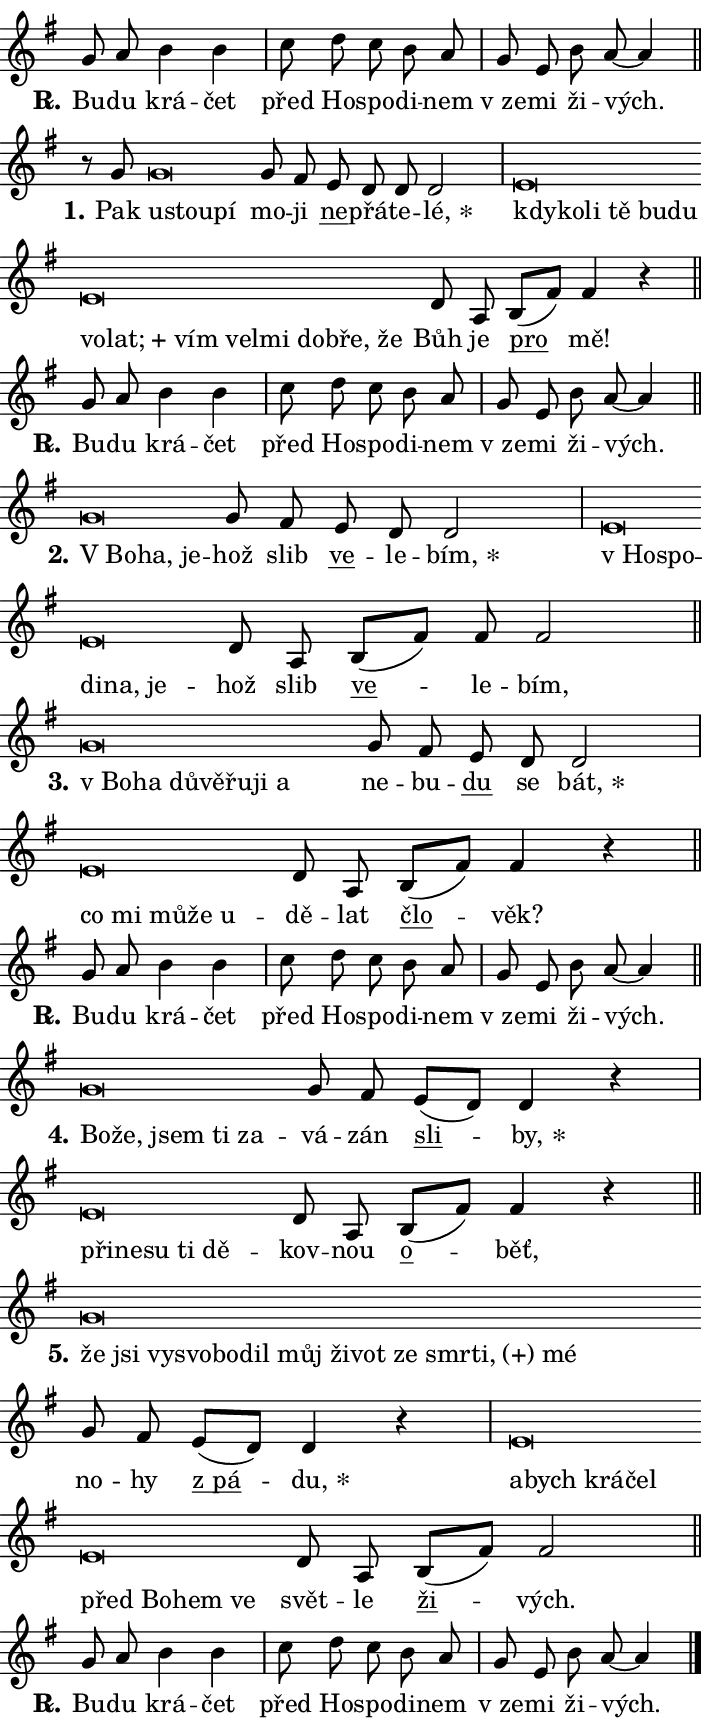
\version "2.24.0"
\header { tagline = "" }
\paper {
  indent = 0\cm
  top-margin = 0\cm
  right-margin = 0.13\cm % to fit lyric hyphens
  bottom-margin = 0\cm
  left-margin = 0\cm
  paper-width = 12\cm
  page-breaking = #ly:one-page-breaking
  system-system-spacing.basic-distance = #11
  score-system-spacing.basic-distance = #11
  ragged-last = ##f
}


%% Author: Thomas Morley
%% https://lists.gnu.org/archive/html/lilypond-user/2020-05/msg00002.html
#(define (line-position grob)
"Returns position of @var[grob} in current system:
   @code{'start}, if at first time-step
   @code{'end}, if at last time-step
   @code{'middle} otherwise
"
  (let* ((col (ly:item-get-column grob))
         (ln (ly:grob-object col 'left-neighbor))
         (rn (ly:grob-object col 'right-neighbor))
         (col-to-check-left (if (ly:grob? ln) ln col))
         (col-to-check-right (if (ly:grob? rn) rn col))
         (break-dir-left
           (and
             (ly:grob-property col-to-check-left 'non-musical #f)
             (ly:item-break-dir col-to-check-left)))
         (break-dir-right
           (and
             (ly:grob-property col-to-check-right 'non-musical #f)
             (ly:item-break-dir col-to-check-right))))
        (cond ((eqv? 1 break-dir-left) 'start)
              ((eqv? -1 break-dir-right) 'end)
              (else 'middle))))

#(define (tranparent-at-line-position vctor)
  (lambda (grob)
  "Relying on @code{line-position} select the relevant enry from @var{vctor}.
Used to determine transparency,"
    (case (line-position grob)
      ((end) (not (vector-ref vctor 0)))
      ((middle) (not (vector-ref vctor 1)))
      ((start) (not (vector-ref vctor 2))))))

noteHeadBreakVisibility =
#(define-music-function (break-visibility)(vector?)
"Makes @code{NoteHead}s transparent relying on @var{break-visibility}"
#{
  \override NoteHead.transparent =
    #(tranparent-at-line-position break-visibility)
#})

#(define delete-ledgers-for-transparent-note-heads
  (lambda (grob)
    "Reads whether a @code{NoteHead} is transparent.
If so this @code{NoteHead} is removed from @code{'note-heads} from
@var{grob}, which is supposed to be @code{LedgerLineSpanner}.
As a result ledgers are not printed for this @code{NoteHead}"
    (let* ((nhds-array (ly:grob-object grob 'note-heads))
           (nhds-list
             (if (ly:grob-array? nhds-array)
                 (ly:grob-array->list nhds-array)
                 '()))
           ;; Relies on the transparent-property being done before
           ;; Staff.LedgerLineSpanner.after-line-breaking is executed.
           ;; This is fragile ...
           (to-keep
             (remove
               (lambda (nhd)
                 (ly:grob-property nhd 'transparent #f))
               nhds-list)))
      ;; TODO find a better method to iterate over grob-arrays, similiar
      ;; to filter/remove etc for lists
      ;; For now rebuilt from scratch
      (set! (ly:grob-object grob 'note-heads)  '())
      (for-each
        (lambda (nhd)
          (ly:pointer-group-interface::add-grob grob 'note-heads nhd))
        to-keep))))

squashNotes = {
  \override NoteHead.X-extent = #'(-0.2 . 0.2)
  \override NoteHead.Y-extent = #'(-0.75 . 0)
  \override NoteHead.stencil =
    #(lambda (grob)
       (let ((pos (ly:grob-property grob 'staff-position)))
         (begin
           (if (< pos -7) (display "ERROR: Lower brevis then expected\n") (display ""))
           (if (<= pos -6) ly:text-interface::print ly:note-head::print))))
}
unSquashNotes = {
  \revert NoteHead.X-extent
  \revert NoteHead.Y-extent
  \revert NoteHead.stencil
}

hideNotes = \noteHeadBreakVisibility #begin-of-line-visible
unHideNotes = \noteHeadBreakVisibility #all-visible

% work-around for resetting accidentals
% https://lilypond.org/doc/v2.23/Documentation/notation/displaying-rhythms#unmetered-music
cadenzaMeasure = {
  \cadenzaOff
  \partial 1024 s1024
  \cadenzaOn
}

#(define-markup-command (accent layout props text) (markup?)
  "Underline accented syllable"
  (interpret-markup layout props
    #{\markup \override #'(offset . 4.3) \underline { #text }#}))

responsum = \markup \concat {
  "R" \hspace #-1.05 \path #0.1 #'((moveto 0 0.07) (lineto 0.9 0.8)) \hspace #0.05 "."
}

spaceSize = #0.6828661417322834 % exact space size for TeX Gyre Schola

\layout {
  \context {
    \Staff
    \remove "Time_signature_engraver"
    \override LedgerLineSpanner.after-line-breaking = #delete-ledgers-for-transparent-note-heads
  }
  \context {
    \Lyrics {
      \override LyricSpace.minimum-distance = \spaceSize
      \override LyricText.font-name = #"TeX Gyre Schola"
      \override LyricText.font-size = 1
      \override StanzaNumber.font-name = #"TeX Gyre Schola Bold"
      \override StanzaNumber.font-size = 1
    }
  }
  \context {
    \Score 
    \override NoteHead.text =
      #(lambda (grob) 
        (let ((pos (ly:grob-property grob 'staff-position)))
          #{\markup {
            \combine
              \halign #-0.55 \raise #(if (= pos -6) 0 0.5) \override #'(thickness . 2) \draw-line #'(3.2 . 0)
              \musicglyph "noteheads.sM1"
          }#}))
  }
}

% magnetic-lyrics.ily
%
%   written by
%     Jean Abou Samra <jean@abou-samra.fr>
%     Werner Lemberg <wl@gnu.org>
%
%   adapted by
%     Jiri Hon <jiri.hon@gmail.com>
%
% Version 2022-Apr-15

% https://www.mail-archive.com/lilypond-user@gnu.org/msg149350.html

#(define (Left_hyphen_pointer_engraver context)
   "Collect syllable-hyphen-syllable occurrences in lyrics and store
them in properties.  This engraver only looks to the left.  For
example, if the lyrics input is @code{foo -- bar}, it does the
following.

@itemize @bullet
@item
Set the @code{text} property of the @code{LyricHyphen} grob between
@q{foo} and @q{bar} to @code{foo}.

@item
Set the @code{left-hyphen} property of the @code{LyricText} grob with
text @q{foo} to the @code{LyricHyphen} grob between @q{foo} and
@q{bar}.
@end itemize

Use this auxiliary engraver in combination with the
@code{lyric-@/text::@/apply-@/magnetic-@/offset!} hook."
   (let ((hyphen #f)
         (text #f))
     (make-engraver
      (acknowledgers
       ((lyric-syllable-interface engraver grob source-engraver)
        (set! text grob)))
      (end-acknowledgers
       ((lyric-hyphen-interface engraver grob source-engraver)
        ;(when (not (grob::has-interface grob 'lyric-space-interface))
          (set! hyphen grob)));)
      ((stop-translation-timestep engraver)
       (when (and text hyphen)
         (ly:grob-set-object! text 'left-hyphen hyphen))
       (set! text #f)
       (set! hyphen #f)))))

#(define (lyric-text::apply-magnetic-offset! grob)
   "If the space between two syllables is less than the value in
property @code{LyricText@/.details@/.squash-threshold}, move the right
syllable to the left so that it gets concatenated with the left
syllable.

Use this function as a hook for
@code{LyricText@/.after-@/line-@/breaking} if the
@code{Left_@/hyphen_@/pointer_@/engraver} is active."
   (let ((hyphen (ly:grob-object grob 'left-hyphen #f)))
     (when hyphen
       (let ((left-text (ly:spanner-bound hyphen LEFT)))
         (when (grob::has-interface left-text 'lyric-syllable-interface)
           (let* ((common (ly:grob-common-refpoint grob left-text X))
                  (this-x-ext (ly:grob-extent grob common X))
                  (left-x-ext
                   (begin
                     ;; Trigger magnetism for left-text.
                     (ly:grob-property left-text 'after-line-breaking)
                     (ly:grob-extent left-text common X)))
                  ;; `delta` is the gap width between two syllables.
                  (delta (- (interval-start this-x-ext)
                            (interval-end left-x-ext)))
                  (details (ly:grob-property grob 'details))
                  (threshold (assoc-get 'squash-threshold details 0.2)))
             (when (< delta threshold)
               (let* (;; We have to manipulate the input text so that
                      ;; ligatures crossing syllable boundaries are not
                      ;; disabled.  For languages based on the Latin
                      ;; script this is essentially a beautification.
                      ;; However, for non-Western scripts it can be a
                      ;; necessity.
                      (lt (ly:grob-property left-text 'text))
                      (rt (ly:grob-property grob 'text))
                      (is-space (grob::has-interface hyphen 'lyric-space-interface))
                      (space (if is-space " " ""))
                      (extra-delta (if is-space spaceSize 0))
                      ;; Append new syllable.
                      (ltrt-space (if (and (string? lt) (string? rt))
                                (string-append lt space rt)
                                (make-concat-markup (list lt space rt))))
                      ;; Right-align `ltrt` to the right side.
                      (ltrt-space-markup (grob-interpret-markup
                               grob
                               (make-translate-markup
                                (cons (interval-length this-x-ext) 0)
                                (make-right-align-markup ltrt-space)))))
                 (begin
                   ;; Don't print `left-text`.
                   (ly:grob-set-property! left-text 'stencil #f)
                   ;; Set text and stencil (which holds all collected
                   ;; syllables so far) and shift it to the left.
                   (ly:grob-set-property! grob 'text ltrt-space)
                   (ly:grob-set-property! grob 'stencil ltrt-space-markup)
                   (ly:grob-translate-axis! grob (- (- delta extra-delta)) X))))))))))


#(define (lyric-hyphen::displace-bounds-first grob)
   ;; Make very sure this callback isn't triggered too early.
   (let ((left (ly:spanner-bound grob LEFT))
         (right (ly:spanner-bound grob RIGHT)))
     (ly:grob-property left 'after-line-breaking)
     (ly:grob-property right 'after-line-breaking)
     (ly:lyric-hyphen::print grob)))

squashThreshold = #0.4

\layout {
  \context {
    \Lyrics
    \consists #Left_hyphen_pointer_engraver
    \override LyricText.after-line-breaking =
      #lyric-text::apply-magnetic-offset!
    \override LyricHyphen.stencil = #lyric-hyphen::displace-bounds-first
    \override LyricText.details.squash-threshold = \squashThreshold
    \override LyricHyphen.minimum-distance = 0
    \override LyricHyphen.minimum-length = \squashThreshold
  }
}

squashText = \override LyricText.details.squash-threshold = 9999
unSquashText = \override LyricText.details.squash-threshold = \squashThreshold

leftText = \override LyricText.self-alignment-X = #LEFT
unLeftText = \revert LyricText.self-alignment-X

starOffset = #(lambda (grob) 
                (let ((x_offset (ly:self-alignment-interface::aligned-on-x-parent grob)))
                  (if (= x_offset 0) 0 (+ x_offset 1.2))))

star = #(define-music-function (syllable)(string?)
"Append star separator at the end of a syllable"
#{
  \once \override LyricText.X-offset = #starOffset
  \lyricmode { \markup {
    #syllable
    \override #'((font-name . "TeX Gyre Schola Bold")) \hspace #0.2 \lower #0.65 \larger "*"
  } }
#})

starAccent = #(define-music-function (syllable)(string?)
"Append star separator at the end of a syllable and make accent"
#{
  \once \override LyricText.X-offset = #starOffset
  \lyricmode { \markup {
    \accent #syllable
    \override #'((font-name . "TeX Gyre Schola Bold")) \hspace #0.2 \lower #0.65 \larger "*"
  } }
#})

breath = #(define-music-function (syllable)(string?)
"Append breathing indicator at the end of a syllable"
#{
  \lyricmode { \markup { #syllable "+" } }
#})

optionalBreath = #(define-music-function (syllable)(string?)
"Append optional breathing indicator at the end of a syllable"
#{
  \lyricmode { \markup { #syllable "(+)" } }
#})


\score {
    <<
        \new Voice = "melody" { \cadenzaOn \key g \major \relative { g'8 a b4 b \cadenzaMeasure \bar "|" c8 d c b a \cadenzaMeasure \bar "|" g e b' a~ a4 \cadenzaMeasure \bar "||" \break } }
        \new Lyrics \lyricsto "melody" { \lyricmode { \set stanza = \responsum
Bu -- du krá -- čet před Ho -- spo -- di -- nem "v ze" -- mi ži -- vých. } }
    >>
    \layout {}
}

\score {
    <<
        \new Voice = "melody" { \cadenzaOn \key g \major \relative { r8 g'8 \squashNotes g\breve*1/16 \hideNotes \breve*1/16 \breve*1/16 \bar "" \unHideNotes \unSquashNotes g8 fis \bar "" e d d d2 \cadenzaMeasure \bar "|" \squashNotes e\breve*1/16 \hideNotes \breve*1/16 \bar "" \breve*1/16 \bar "" \breve*1/16 \bar "" \breve*1/16 \bar "" \breve*1/16 \bar "" \breve*1/16 \bar "" \breve*1/16 \bar "" \breve*1/16 \bar "" \breve*1/16 \bar "" \breve*1/16 \bar "" \breve*1/16 \bar "" \breve*1/16 \breve*1/16 \bar "" \unHideNotes \unSquashNotes d8 a \bar "" b[( fis')] fis4 r \cadenzaMeasure \bar "||" \break } }
        \new Lyrics \lyricsto "melody" { \lyricmode { \set stanza = "1."
Pak \leftText u -- \squashText stou -- pí \unLeftText \unSquashText mo -- ji \markup \accent ne -- přá -- te -- \star lé, \leftText kdy -- \squashText ko -- li tě bu -- du vo -- \breath "lat;" vím vel -- mi dob -- ře, že \unLeftText \unSquashText Bůh je \markup \accent pro mě! } }
    >>
    \layout {}
}

\score {
    <<
        \new Voice = "melody" { \cadenzaOn \key g \major \relative { g'8 a b4 b \cadenzaMeasure \bar "|" c8 d c b a \cadenzaMeasure \bar "|" g e b' a~ a4 \cadenzaMeasure \bar "||" \break } }
        \new Lyrics \lyricsto "melody" { \lyricmode { \set stanza = \responsum
Bu -- du krá -- čet před Ho -- spo -- di -- nem "v ze" -- mi ži -- vých. } }
    >>
    \layout {}
}

\score {
    <<
        \new Voice = "melody" { \cadenzaOn \key g \major \relative { \squashNotes g'\breve*1/16 \hideNotes \breve*1/16 \breve*1/16 \bar "" \unHideNotes \unSquashNotes g8 fis \bar "" e d d2 \cadenzaMeasure \bar "|" \squashNotes e\breve*1/16 \hideNotes \breve*1/16 \bar "" \breve*1/16 \bar "" \breve*1/16 \breve*1/16 \bar "" \unHideNotes \unSquashNotes d8 a \bar "" b[( fis')] fis fis2 \cadenzaMeasure \bar "||" \break } }
        \new Lyrics \lyricsto "melody" { \lyricmode { \set stanza = "2."
\leftText "V Bo" -- \squashText ha, je -- \unLeftText \unSquashText hož slib \markup \accent ve -- le -- \star bím, \leftText "v Ho" -- \squashText spo -- di -- na, je -- \unLeftText \unSquashText hož slib \markup \accent ve -- le -- bím, } }
    >>
    \layout {}
}

\score {
    <<
        \new Voice = "melody" { \cadenzaOn \key g \major \relative { \squashNotes g'\breve*1/16 \hideNotes \breve*1/16 \bar "" \breve*1/16 \bar "" \breve*1/16 \bar "" \breve*1/16 \bar "" \breve*1/16 \breve*1/16 \bar "" \unHideNotes \unSquashNotes g8 fis \bar "" e d d2 \cadenzaMeasure \bar "|" \squashNotes e\breve*1/16 \hideNotes \breve*1/16 \bar "" \breve*1/16 \bar "" \breve*1/16 \breve*1/16 \bar "" \unHideNotes \unSquashNotes d8 a \bar "" b[( fis')] fis4 r \cadenzaMeasure \bar "||" \break } }
        \new Lyrics \lyricsto "melody" { \lyricmode { \set stanza = "3."
\leftText "v Bo" -- \squashText ha dů -- vě -- řu -- ji a \unLeftText \unSquashText ne -- bu -- \markup \accent du se \star bát, \leftText co \squashText mi mů -- že u -- \unLeftText \unSquashText dě -- lat \markup \accent člo -- věk? } }
    >>
    \layout {}
}

\score {
    <<
        \new Voice = "melody" { \cadenzaOn \key g \major \relative { g'8 a b4 b \cadenzaMeasure \bar "|" c8 d c b a \cadenzaMeasure \bar "|" g e b' a~ a4 \cadenzaMeasure \bar "||" \break } }
        \new Lyrics \lyricsto "melody" { \lyricmode { \set stanza = \responsum
Bu -- du krá -- čet před Ho -- spo -- di -- nem "v ze" -- mi ži -- vých. } }
    >>
    \layout {}
}

\score {
    <<
        \new Voice = "melody" { \cadenzaOn \key g \major \relative { \squashNotes g'\breve*1/16 \hideNotes \breve*1/16 \bar "" \breve*1/16 \bar "" \breve*1/16 \breve*1/16 \bar "" \unHideNotes \unSquashNotes g8 fis \bar "" e[( d)] d4 r \cadenzaMeasure \bar "|" \squashNotes e\breve*1/16 \hideNotes \breve*1/16 \bar "" \breve*1/16 \bar "" \breve*1/16 \breve*1/16 \bar "" \unHideNotes \unSquashNotes d8 a \bar "" b[( fis')] fis4 r \cadenzaMeasure \bar "||" \break } }
        \new Lyrics \lyricsto "melody" { \lyricmode { \set stanza = "4."
\leftText Bo -- \squashText že, jsem ti za -- \unLeftText \unSquashText vá -- zán \markup \accent sli -- \star by, \leftText při -- \squashText ne -- su ti dě -- \unLeftText \unSquashText kov -- nou \markup \accent o -- běť, } }
    >>
    \layout {}
}

\score {
    <<
        \new Voice = "melody" { \cadenzaOn \key g \major \relative { \squashNotes g'\breve*1/16 \hideNotes \breve*1/16 \bar "" \breve*1/16 \bar "" \breve*1/16 \bar "" \breve*1/16 \bar "" \breve*1/16 \bar "" \breve*1/16 \bar "" \breve*1/16 \bar "" \breve*1/16 \bar "" \breve*1/16 \bar "" \breve*1/16 \bar "" \breve*1/16 \breve*1/16 \bar "" \unHideNotes \unSquashNotes g8 fis \bar "" e[( d)] d4 r \cadenzaMeasure \bar "|" \squashNotes e\breve*1/16 \hideNotes \breve*1/16 \bar "" \breve*1/16 \bar "" \breve*1/16 \bar "" \breve*1/16 \bar "" \breve*1/16 \bar "" \breve*1/16 \breve*1/16 \bar "" \unHideNotes \unSquashNotes d8 a \bar "" b[( fis')] fis2 \cadenzaMeasure \bar "||" \break } }
        \new Lyrics \lyricsto "melody" { \lyricmode { \set stanza = "5."
\leftText že \squashText jsi vy -- svo -- bo -- dil můj ži -- vot ze smr -- \optionalBreath ti, mé \unLeftText \unSquashText no -- hy \markup \accent "z pá" -- \star du, \leftText a -- \squashText bych krá -- čel před Bo -- hem ve \unLeftText \unSquashText svět -- le \markup \accent ži -- vých. } }
    >>
    \layout {}
}

\score {
    <<
        \new Voice = "melody" { \cadenzaOn \key g \major \relative { g'8 a b4 b \cadenzaMeasure \bar "|" c8 d c b a \cadenzaMeasure \bar "|" g e b' a~ a4 \cadenzaMeasure \bar "||" \break } \bar "|." }
        \new Lyrics \lyricsto "melody" { \lyricmode { \set stanza = \responsum
Bu -- du krá -- čet před Ho -- spo -- di -- nem "v ze" -- mi ži -- vých. } }
    >>
    \layout {}
}
